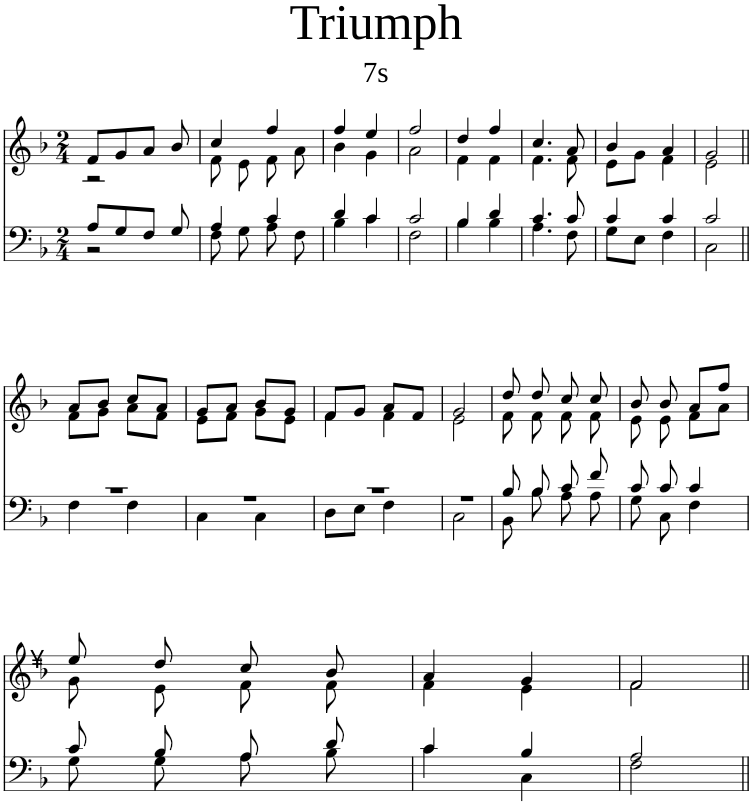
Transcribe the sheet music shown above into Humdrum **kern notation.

**kern	**kern
*part1	*part1
*staff2	*staff1
*I"Piano	*
*I'Pno	*
*clefF4	*clefG2
*k[b-]	*k[b-]
*M2/4	*M2/4
=1	=1
*^	*^
8A/L	2r	8f/L	2r
8G/	.	8g/	.
8F/J	.	8a/J	.
8G/	.	8b-/	.
=2	=2	=2	=2
4A/	8F\	4cc/	8f\
.	8G\	.	8e\
4c/	8A\	4ff/	8f\
.	8F\	.	8a\
=3	=3	=3	=3
4d/	4B-\	4ff/	4b-\
4c/	4c\	4ee/	4g\
=4	=4	=4	=4
2c/	2F\	2ff/	2a\
=5	=5	=5	=5
4B-/	4B-\	4dd/	4f\
4d/	4B-\	4ff/	4f\
=6	=6	=6	=6
4.c/	4.A\	4.cc/	4.f\
8c/	8F\	8a/	8f\
=7	=7	=7	=7
4c/	8G\L	4b-/	8e\L
.	8E\J	.	8g\J
4c/	4F\	4a/	4f\
=8	=8	=8	=8
2c/	2C\	2g/	2e\
!!LO:LB:g=z	!!
=9||	=9||	=9||	=9||
2r	4F\	8a/L	8f\L
.	.	8b-/J	8g\J
.	4F\	8cc/L	8a\L
.	.	8a/J	8f\J
=10	=10	=10	=10
2r	4C\	8g/L	8e\L
.	.	8a/J	8f\J
.	4C\	8b-/L	8g\L
.	.	8g/J	8e\J
=11	=11	=11	=11
2r	8D\L	8f/L	4f\
.	8E\J	8g/J	.
.	4F\	8a/L	4f\
.	.	8f/J	.
=12	=12	=12	=12
2r	2C\	2g/	2e\
=13	=13	=13	=13
8B-/	8BB-\	8dd/	8f\
8B-/	8B-\	8dd/	8f\
8c/	8A\	8cc/	8f\
8f/	8A\	8cc/	8f\
=14	=14	=14	=14
8c/	8G\	8b-/	8e\
8c/	8C\	8b-/	8e\
4c/	4F\	8a/L	8f\L
.	.	8ff/J	8a\J
!!LO:LB:g=z	!!
=15	=15	=15	=15
!	!	!LO:TX:a:t=¥	!
8c/	8G\	8ee/	8g\
8B-/	8G\	8dd/	8e\
8A/	8A\	8cc/	8f\
8d/	8B-\	8b-/	8f\
=16	=16	=16	=16
4c/	4c\	4a/	4f\
4B-/	4C\	4g/	4e\
=17	=17	=17	=17
2A/	2F\	2f/	2f\
*v	*v	*	*
*	*v	*v
=||	=||
*-	*-
